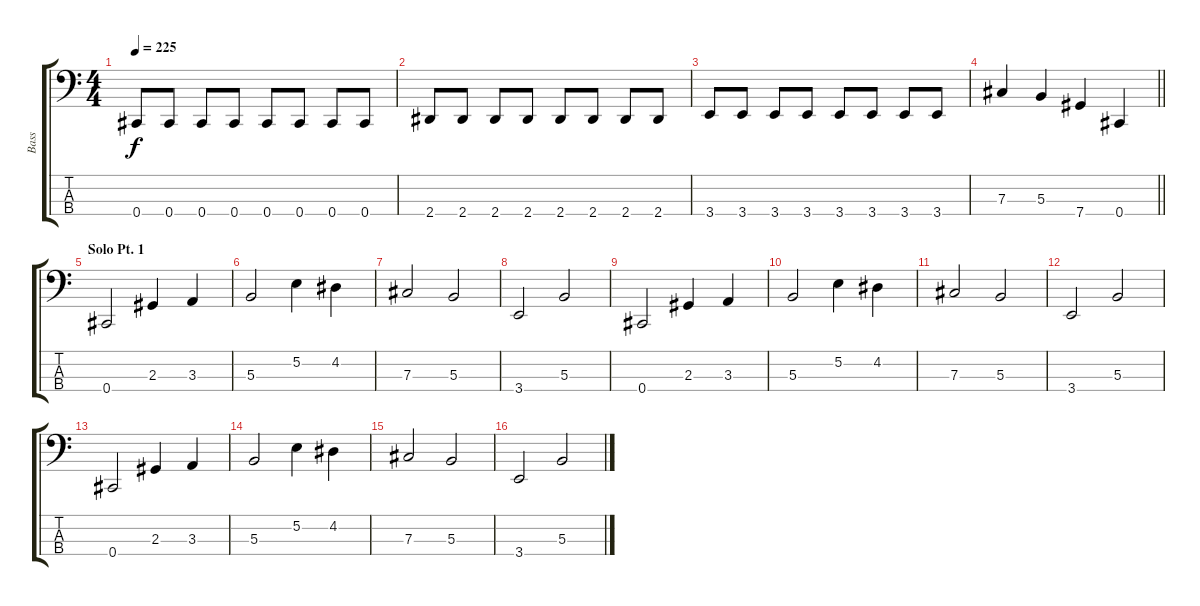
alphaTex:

\track ("Bass" "Bass") {instrument electricbasspick}
\staff {score tabs}
\tuning (E2 B1 Gb1 Db1) {hide}
\ts (4 4)
\tempo 225
\clef f4
\ks c
0.4.8{dy f} 0.4.8 0.4.8 0.4.8 0.4.8 0.4.8 0.4.8 0.4.8 |
2.4.8 2.4.8 2.4.8 2.4.8 2.4.8 2.4.8 2.4.8 2.4.8 |
3.4.8 3.4.8 3.4.8 3.4.8 3.4.8 3.4.8 3.4.8 3.4.8 |
\barLineRight lightlight
7.3.4 5.3.4 7.4.4 0.4.4 |
\section ("" "Solo Pt. 1")
0.4.2 2.3.4 3.3.4 |
5.3.2 5.2.4 4.2.4 |
7.3.2 5.3.2 |
3.4.2 5.3.2 |
0.4.2 2.3.4 3.3.4 |
5.3.2 5.2.4 4.2.4 |
7.3.2 5.3.2 |
3.4.2 5.3.2 |
0.4.2 2.3.4 3.3.4 |
5.3.2 5.2.4 4.2.4 |
7.3.2 5.3.2 |
3.4.2 5.3.2
